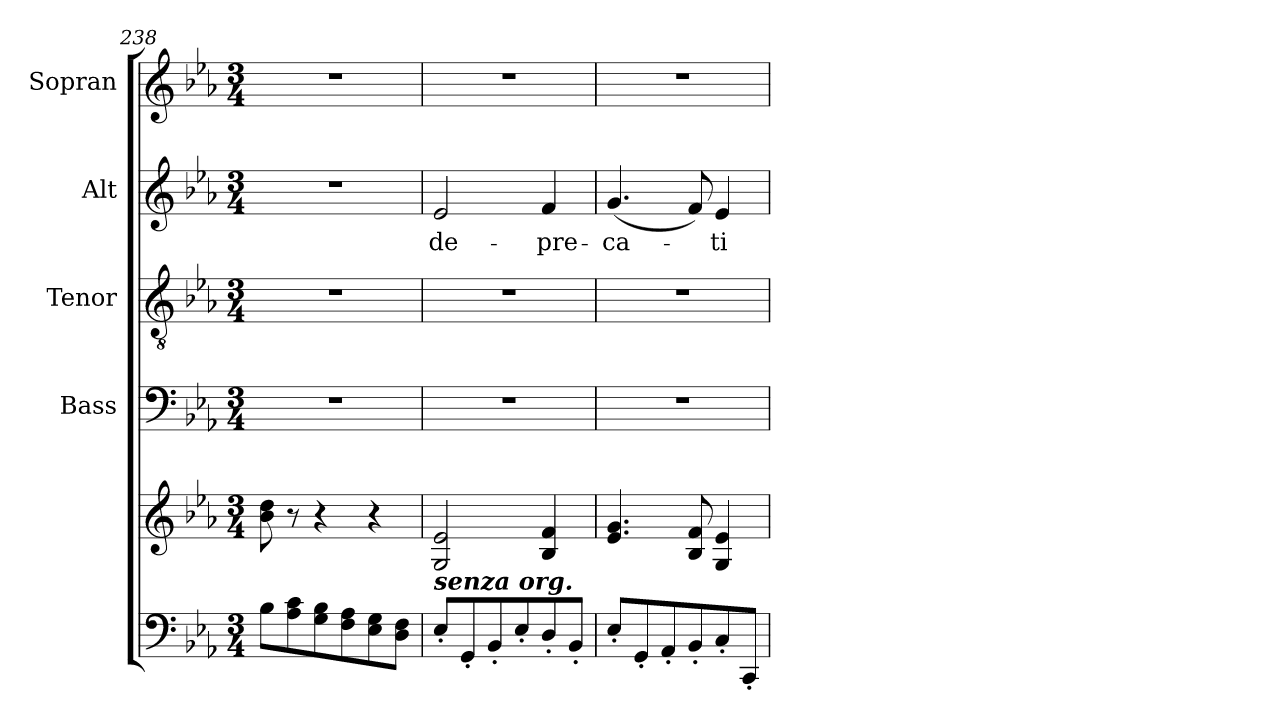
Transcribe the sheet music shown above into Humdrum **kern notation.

**kern	**kern	**kern	**kern	**kern	**text	**kern
*part5	*part5	*part4	*part3	*part2	*part2	*part1
*staff6	*staff5	*staff4	*staff3	*staff2	*staff2	*staff1
*	*	*I"Bass	*I"Tenor	*I"Alt	*	*I"Sopran
*	*	*I'B.	*I'T.	*I'A.	*	*I'S.
*clefF4	*clefG2	*clefF4	*clefGv2	*clefG2	*	*clefG2
*k[b-e-a-]	*k[b-e-a-]	*k[b-e-a-]	*k[b-e-a-]	*k[b-e-a-]	*	*k[b-e-a-]
*E-:	*E-:	*E-:	*E-:	*E-:	*	*E-:
*M3/4	*M3/4	*M3/4	*M3/4	*M3/4	*	*M3/4
=238	=238	=238	=238	=238	=238	=238
8B-\L	8b-\ 8dd\	2.r	2.r	2.r	.	2.r
8A-\ 8c\	8r	.	.	.	.	.
8G\ 8B-\	4r	.	.	.	.	.
8F\ 8A-\	.	.	.	.	.	.
8E-\ 8G\	4r	.	.	.	.	.
8D\ 8F\J	.	.	.	.	.	.
=239	=239	=239	=239	=239	=239	=239
!	!LO:TX:b:Bi:t=senza org.	!	!	!	!	!
!	!	!	!	!	!LO:LY:b	!
8E-'</L	2G/ 2e-/	2.r	2.r	2e-/	de-	2.r
8GG'</	.	.	.	.	.	.
8BB-'</	.	.	.	.	.	.
8E-'</	.	.	.	.	.	.
!	!	!	!	!	!LO:LY:b	!
8D'</	4B-/ 4f/	.	.	4f/	-pre-	.
8BB-'</J	.	.	.	.	.	.
=240	=240	=240	=240	=240	=240	=240
!	!	!	!	!	!LO:LY:b	!
8E-'</L	4.e-/ 4.g/	2.r	2.r	(<4.g/	-ca-	2.r
8GG'</	.	.	.	.	.	.
8AA-'</	.	.	.	.	.	.
8BB-'</	8B-/ 8f/	.	.	8f/)	.	.
!	!	!	!	!	!LO:LY:b	!
8C'</	4G/ 4e-/	.	.	4e-/	-ti-	.
8CC'</J	.	.	.	.	.	.
=	=	=	=	=	=	=
*-	*-	*-	*-	*-	*-	*-
